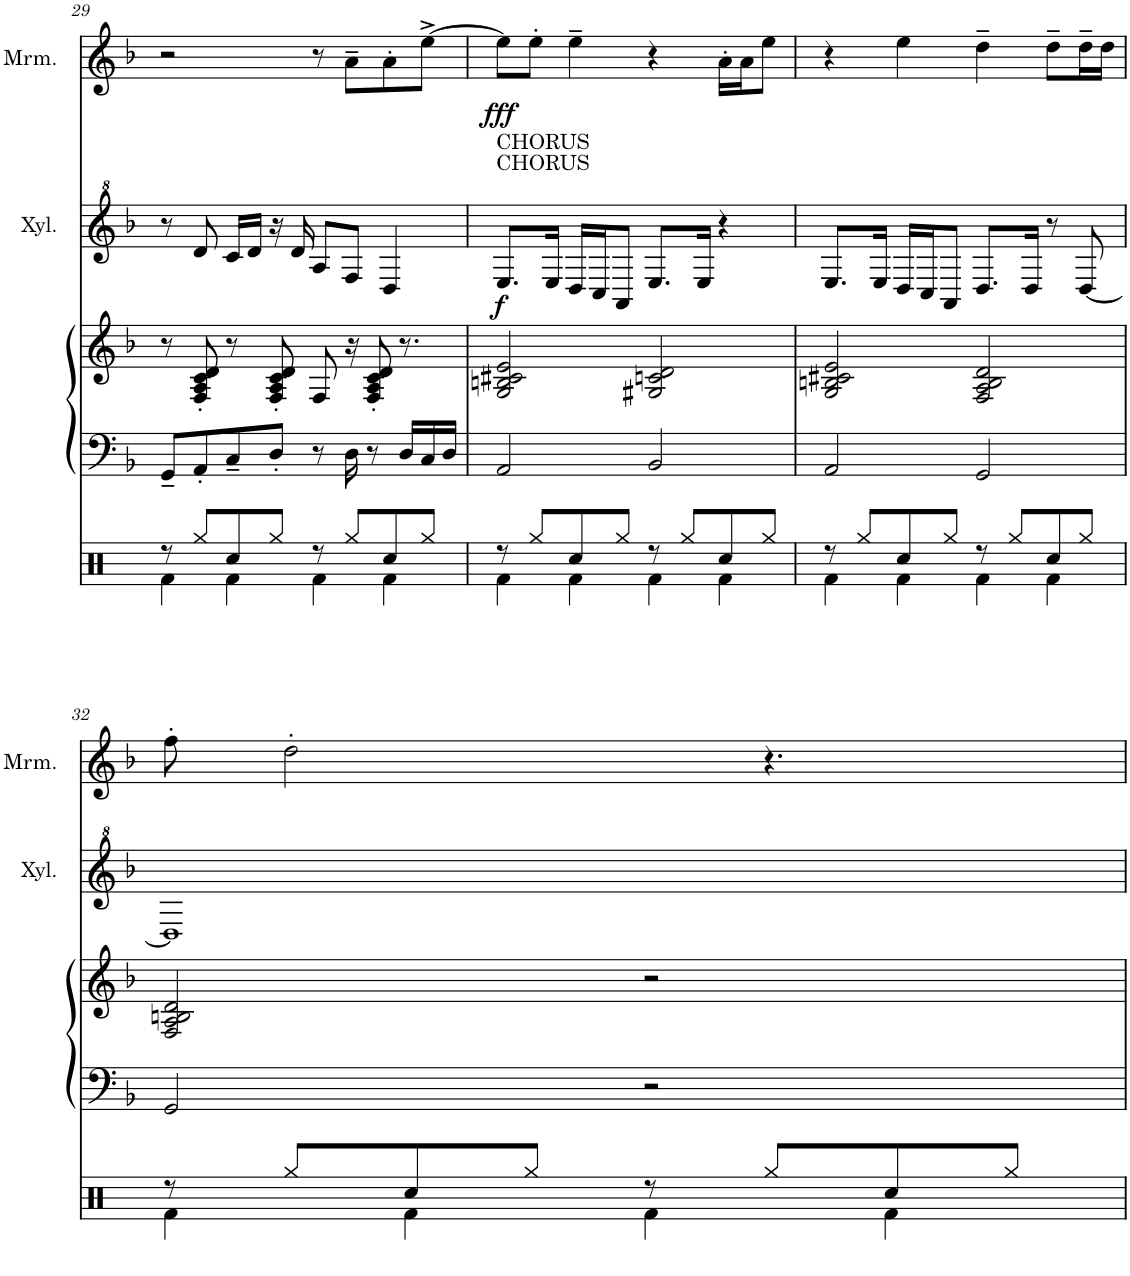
**kern	**kern	**kern	**kern	**kern	**kern	**dynam	**kern	**dynam
*part5	*part5	*part4	*part3	*part3	*part2	*part2	*part1	*part1
*staff7	*staff6	*staff5	*staff4	*staff3	*staff2	*staff2	*staff1	*staff1
*I"Clavichord	*	*I"Drumset	*I"Piano	*	*I"Xylophone	*	*I"Marimba	*
*I'Cch.	*	*	*I'Pno	*	*I'Xyl.	*	*I'Mrm.	*
!!LO:PB:g=z
*clefF4	*clefG2	*clefX	*clefF4	*clefG2	*clefG^2	*	*clefG2	*
*k[b-]	*k[b-]	*k[]	*k[b-]	*k[b-]	*k[b-]	*	*k[b-]	*
*M4/4	*M4/4	*M4/4	*M4/4	*M4/4	*M4/4	*	*M4/4	*
*met(c)	*met(c)	*met(c)	*met(c)	*met(c)	*met(c)	*	*met(c)	*
=29	=29	=29	=29	=29	=29	=29	=29	=29
*	*	*^	*	*	*	*	*	*
8GG~/L	8r	8r	4Rf\	8GG~/L	8r	8r	.	2r	.
8AA'/J	8F' 8A' 8c' 8d'	8Rgg/L	.	8AA'/	8F/' 8A/' 8c/' 8d/'	8dd/	.	.	.
8C~/L	8r	8Rcc/	4Rf\	8C~/	8r	16cc/LL	.	.	.
.	.	.	.	.	.	16dd/JJ	.	.	.
8D'/J	8F' 8A' 8c' 8d'	8Rgg/J	.	8D'/J	8F/' 8A/' 8c/' 8d/'	16r	.	.	.
.	.	.	.	.	.	16dd/	.	.	.
!	!	!	!	!	!	!LO:TX:a:t=CHORUS	!	!	!
!	!	!	!	!	!	!LO:TX:a:t=CHORUS	!	!	!
8r	8F	8r	4Rf\	8r	8F/	8a/L	.	8r	.
16D	16r	8Rgg/L	.	16D\	16r	8f/J	.	8a~\L	.
8r	8F' 8A' 8c' 8d'	.	.	8r	8F/' 8A/' 8c/' 8d/'	.	.	.	.
.	.	8Rcc/	4Rf\	.	.	4d/	.	8a'\	.
!	!LO:N:vis=8	!	!	!	!	!	!	!	!
16D\LL	8.r	.	.	16D/LL	8.r	.	.	.	.
16C\	.	8Rgg/J	.	16C/	.	.	.	[8ee^\J	.
16D\JJ	.	.	.	16D/JJ	.	.	.	.	.
=30	=30	=30	=30	=30	=30	=30	=30	=30	=30
!	!	!	!	!	!	!	!LO:DY:b	!	!LO:DY:b
2AA	2G 2Bn 2c#X 2e	8r	4Rf\	2AA/	2G/ 2Bn/ 2c#X/ 2e/	8.e/L	f	8ee\L]	fff
.	.	8Rgg/L	.	.	.	.	.	8ee'\J	.
.	.	.	.	.	.	16e/Jk	.	.	.
.	.	8Rcc/	4Rf\	.	.	16d/LL	.	4ee~\	.
.	.	.	.	.	.	16c/J	.	.	.
.	.	8Rgg/J	.	.	.	8A/J	.	.	.
2BB-	2G#X 2cn 2d	8r	4Rf\	2BB-/	2G#X/ 2cn/ 2d/	8.e/L	.	4r	.
.	.	8Rgg/L	.	.	.	.	.	.	.
.	.	.	.	.	.	16e/Jk	.	.	.
.	.	8Rcc/	4Rf\	.	.	4r	.	16a'\LL	.
.	.	.	.	.	.	.	.	16a\J	.
.	.	8Rgg/J	.	.	.	.	.	8ee\J	.
=31	=31	=31	=31	=31	=31	=31	=31	=31	=31
2AA	2G 2Bn 2c#X 2e	8r	4Rf\	2AA/	2G/ 2Bn/ 2c#X/ 2e/	8.e/L	.	4r	.
.	.	8Rgg/L	.	.	.	.	.	.	.
.	.	.	.	.	.	16e/Jk	.	.	.
.	.	8Rcc/	4Rf\	.	.	16d/LL	.	4ee\	.
.	.	.	.	.	.	16c/J	.	.	.
.	.	8Rgg/J	.	.	.	8A/J	.	.	.
2GG	2F 2A 2B 2d	8r	4Rf\	2GG/	2F/ 2A/ 2B/ 2d/	8.d/L	.	4dd~\	.
.	.	8Rgg/L	.	.	.	.	.	.	.
.	.	.	.	.	.	16d/Jk	.	.	.
.	.	8Rcc/	4Rf\	.	.	8r	.	8dd~\L	.
.	.	8Rgg/J	.	.	.	[8d/	.	16dd~\L	.
.	.	.	.	.	.	.	.	16dd\JJ	.
!!LO:LB:g=z
=32	=32	=32	=32	=32	=32	=32	=32	=32	=32
2GG	2F 2A 2Bn 2d	8r	4Rf\	2GG/	2F/ 2A/ 2Bn/ 2d/	1d]	.	8ff'\	.
.	.	8Rgg/L	.	.	.	.	.	2dd'\	.
.	.	8Rcc/	4Rf\	.	.	.	.	.	.
.	.	8Rgg/J	.	.	.	.	.	.	.
2r	2r	8r	4Rf\	2r	2r	.	.	.	.
.	.	8Rgg/L	.	.	.	.	.	4.r	.
.	.	8Rcc/	4Rf\	.	.	.	.	.	.
.	.	8Rgg/J	.	.	.	.	.	.	.
*	*	*v	*v	*	*	*	*	*	*
=	=	=	=	=	=	=	=	=
*-	*-	*-	*-	*-	*-	*-	*-	*-
